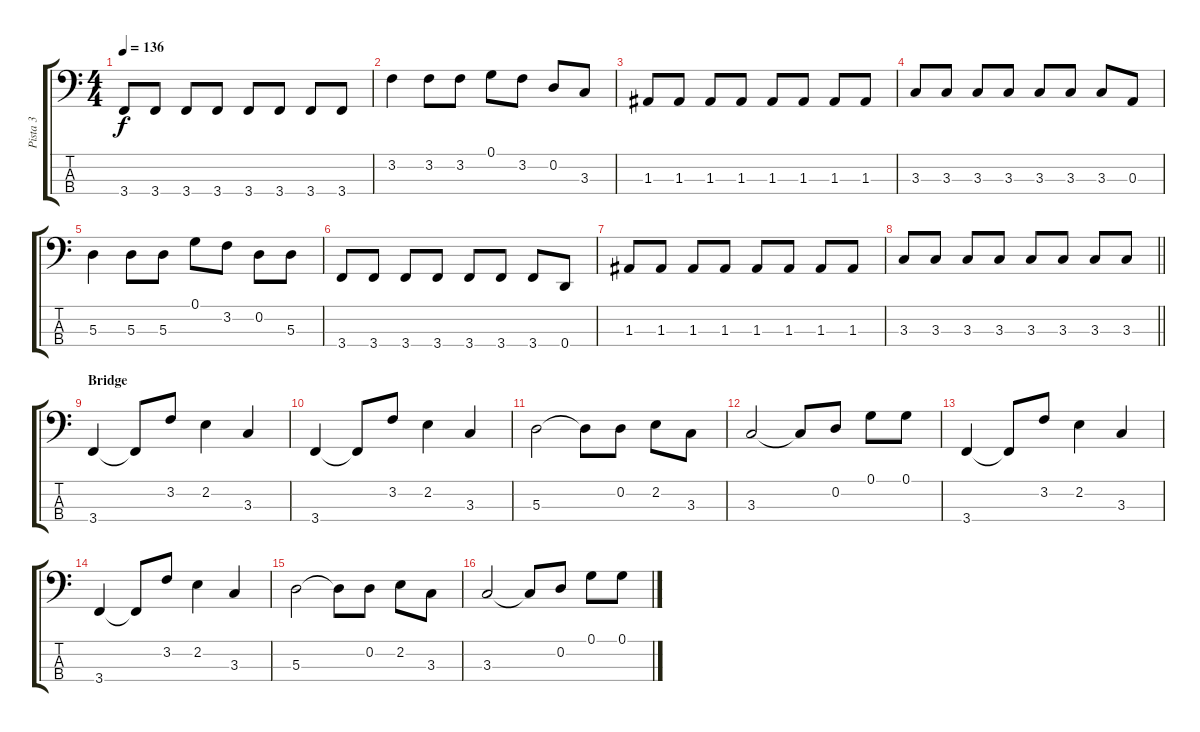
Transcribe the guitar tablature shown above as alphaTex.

\track ("Pista 3" "Pista 3") {instrument electricbassfinger}
\staff {score tabs}
\tuning (G2 D2 A1 D1) {hide}
\ts (4 4)
\tempo 136
\clef f4
\ks c
3.4.8{dy f} 3.4.8 3.4.8 3.4.8 3.4.8 3.4.8 3.4.8 3.4.8 |
3.2.4 3.2.8 3.2.8 0.1.8 3.2.8 0.2.8 3.3.8 |
1.3.8 1.3.8 1.3.8 1.3.8 1.3.8 1.3.8 1.3.8 1.3.8 |
3.3.8 3.3.8 3.3.8 3.3.8 3.3.8 3.3.8 3.3.8 0.3.8 |
5.3.4 5.3.8 5.3.8 0.1.8 3.2.8 0.2.8 5.3.8 |
3.4.8 3.4.8 3.4.8 3.4.8 3.4.8 3.4.8 3.4.8 0.4.8 |
1.3.8 1.3.8 1.3.8 1.3.8 1.3.8 1.3.8 1.3.8 1.3.8 |
\barLineRight lightlight
3.3.8 3.3.8 3.3.8 3.3.8 3.3.8 3.3.8 3.3.8 3.3.8 |
\section ("" "Bridge")
3.4.4 3.4{t}.8 3.2.8 2.2.4 3.3.4 |
3.4.4 3.4{t}.8 3.2.8 2.2.4 3.3.4 |
5.3.2 5.3{t}.8 0.2.8 2.2.8 3.3.8 |
3.3.2 3.3{t}.8 0.2.8 0.1.8 0.1.8 |
3.4.4 3.4{t}.8 3.2.8 2.2.4 3.3.4 |
3.4.4 3.4{t}.8 3.2.8 2.2.4 3.3.4 |
5.3.2 5.3{t}.8 0.2.8 2.2.8 3.3.8 |
3.3.2 3.3{t}.8 0.2.8 0.1.8 0.1.8
